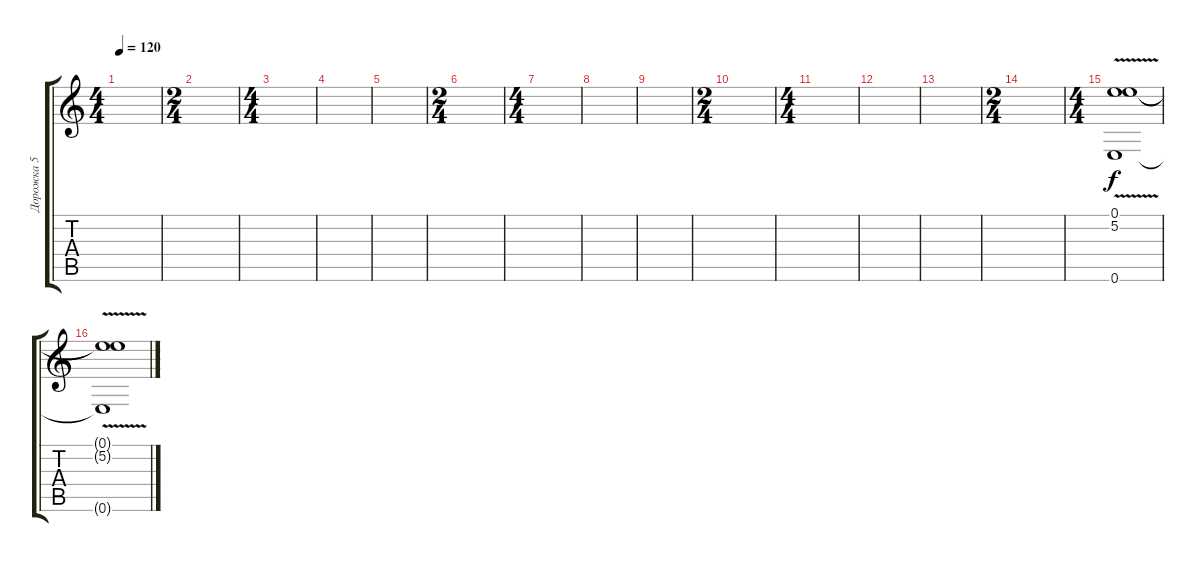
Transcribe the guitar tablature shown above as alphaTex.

\track ("Дорожка 5" "Дорожка 5") {instrument overdrivenguitar}
\staff {score tabs}
\tuning (E4 B3 G3 D3 A2 E2) {hide}
\ts (4 4)
\tempo 120
\clef g2
\ks c
|
\ts (2 4)
|
\ts (4 4)
|
|
|
\ts (2 4)
|
\ts (4 4)
|
|
|
\ts (2 4)
|
\ts (4 4)
|
|
|
\ts (2 4)
|
\ts (4 4)
(0.1{v} 5.2 0.6).1 |
(0.1{t} 5.2{t} 0.6{t}).1
